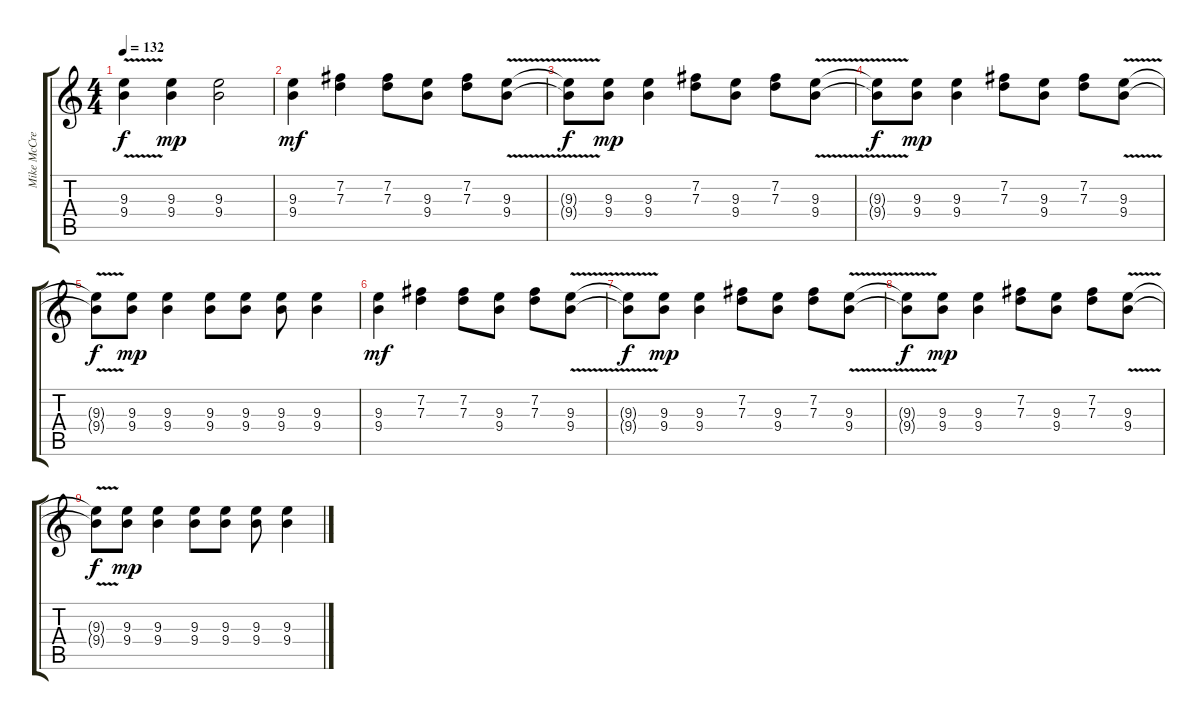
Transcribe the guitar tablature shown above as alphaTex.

\track ("Mike McCready" "Mike McCre") {instrument distortionguitar}
\staff {score tabs}
\tuning (E4 B3 G3 D3 A2 E2) {hide}
\ts (4 4)
\tempo 132
\clef g2
\ks c
(9.3{v t} 9.4{v t}).4{dy f} (9.3 9.4).4{dy mp} (9.3 9.4).2 |
(9.3 9.4).4{dy mf} (7.2 7.3).4 (7.2 7.3).8 (9.3 9.4).8 (7.2 7.3).8 (9.3{v} 9.4{v}).8 |
(9.3{v t} 9.4{v t}).8{dy f} (9.3 9.4).8{dy mp} (9.3 9.4).4 (7.2 7.3).8 (9.3 9.4).8 (7.2 7.3).8 (9.3{v} 9.4{v}).8 |
(9.3{v t} 9.4{v t}).8{dy f} (9.3 9.4).8{dy mp} (9.3 9.4).4 (7.2 7.3).8 (9.3 9.4).8 (7.2 7.3).8 (9.3{v} 9.4{v}).8 |
(9.3{v t} 9.4{v t}).8{dy f} (9.3 9.4).8{dy mp} (9.3 9.4).4 (9.3 9.4).8 (9.3 9.4).8 (9.3 9.4).8 (9.3 9.4).4 |
(9.3 9.4).4{dy mf} (7.2 7.3).4 (7.2 7.3).8 (9.3 9.4).8 (7.2 7.3).8 (9.3{v} 9.4{v}).8 |
(9.3{v t} 9.4{v t}).8{dy f} (9.3 9.4).8{dy mp} (9.3 9.4).4 (7.2 7.3).8 (9.3 9.4).8 (7.2 7.3).8 (9.3{v} 9.4{v}).8 |
(9.3{v t} 9.4{v t}).8{dy f} (9.3 9.4).8{dy mp} (9.3 9.4).4 (7.2 7.3).8 (9.3 9.4).8 (7.2 7.3).8 (9.3{v} 9.4{v}).8 |
(9.3{v t} 9.4{v t}).8{dy f} (9.3 9.4).8{dy mp} (9.3 9.4).4 (9.3 9.4).8 (9.3 9.4).8 (9.3 9.4).8 (9.3 9.4).4
